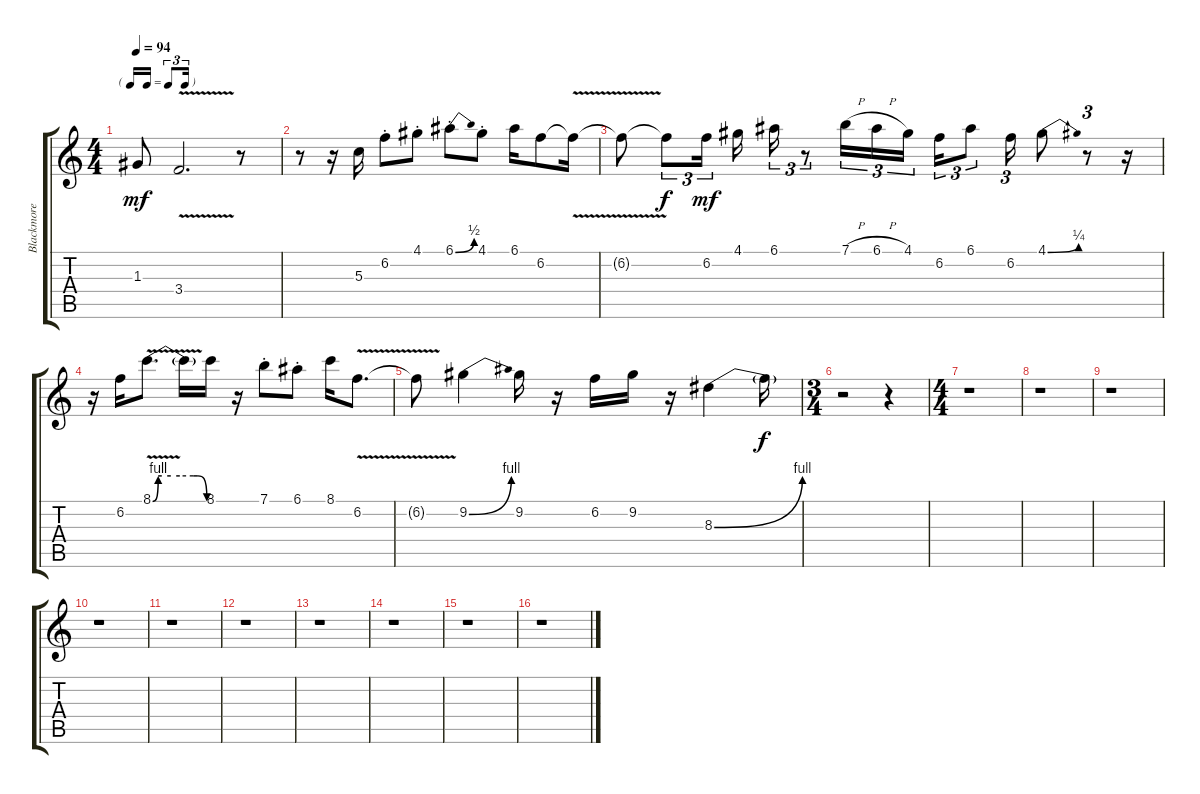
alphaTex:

\track ("Blackmore Intro" "Blackmore ") {instrument electricguitarjazz}
\staff {score tabs}
\tuning (E4 B3 G3 D3 A2 E2) {hide}
\ts (4 4)
\tf triplet16th
\tempo 94
\clef g2
\ks c
1.3.8{dy mf} 3.4{v}.2{d} r.8 |
r.8 r.16 5.3.16 6.2{st}.8 4.1{st}.8 6.1{be (bend 0 0 60 2) st}.8 4.1{st}.8 6.1.16 6.2.8 6.2{v t}.16 |
6.2{t}.8 6.2{t}.8{tu (3 2) dy f} 6.2.16{tu (3 2) dy mf} 4.1.16 6.1.16{tu (3 2)} r.8{tu (3 2)} 7.1{h}.16{tu (3 2)} 6.1{h}.16{tu (3 2)} 4.1.16{tu (3 2) beam splitsecondary} 6.2.16{tu (3 2)} 6.1.8{tu (3 2)} 6.2.16{tu (3 2)} 4.1{be (bend 0 0 60 1)}.8 r.8{tu (3 2)} r.16 |
r.16 6.2.16 8.1{be (custom 0 0 6 4 10 4 20 4 30 4 45 4 50 4 60 0) v}.8{d} 8.1{t}.16 8.1.16 r.16 7.1{st}.8 6.1{st}.8 8.1.16 6.2{v}.8{d} |
6.2{t}.8 9.2{be (bend 0 0 60 4)}.4 9.2.16 r.16 6.2.16 9.2.16 r.16 8.3{be (bend 0 0 60 4)}.4 8.3{t}.16{dy f} |
\ts (3 4)
r.2 r.4 |
\ts (4 4)
r.1 |
r.1 |
r.1 |
r.1 |
r.1 |
r.1 |
r.1 |
r.1 |
r.1 |
r.1
